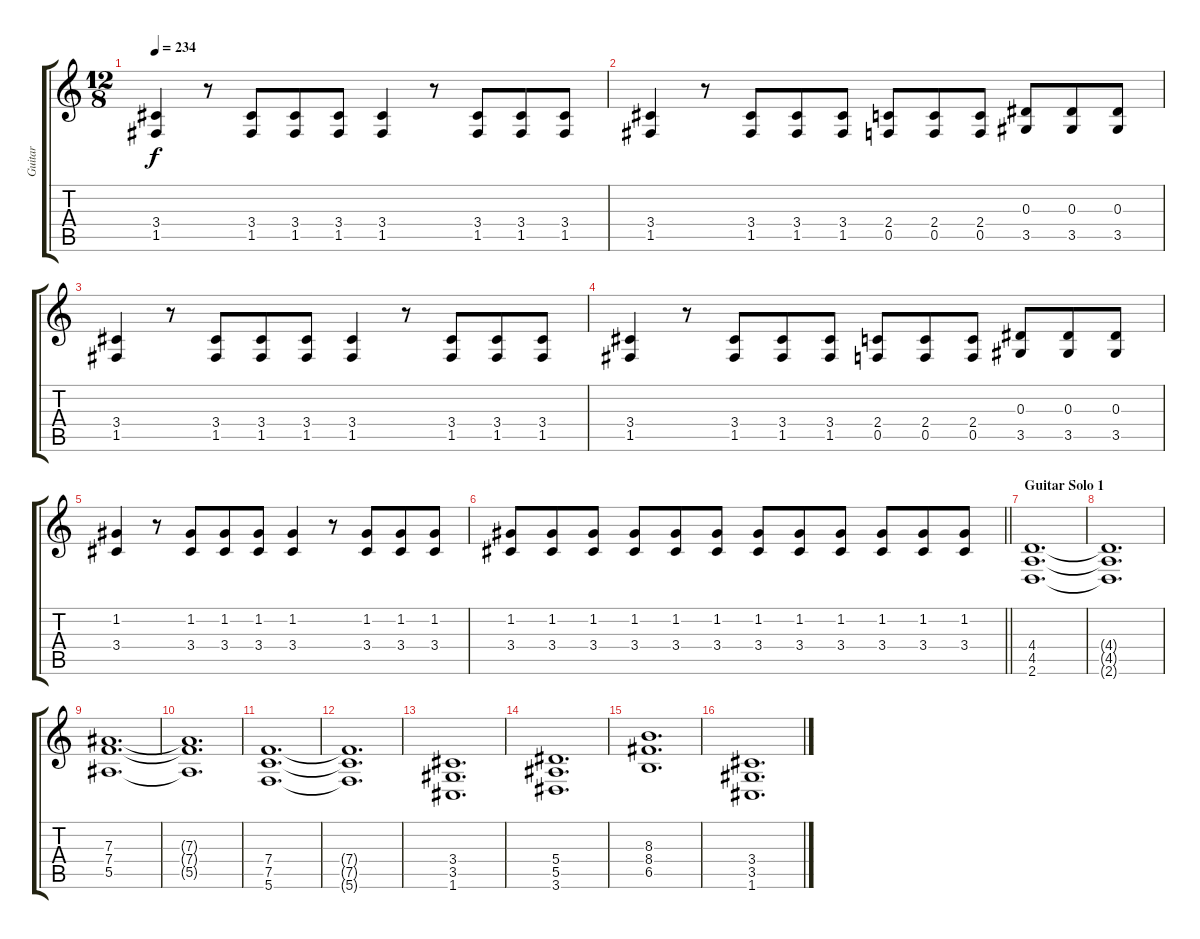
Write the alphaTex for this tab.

\track ("Guitar" "Guitar") {instrument distortionguitar}
\staff {score tabs}
\tuning (C4 G3 Eb3 Bb2 F2 C2) {hide}
\ts (12 8)
\tempo 234
\clef g2
\ks c
(3.4 1.5).4{dy f} r.8 (3.4 1.5).8 (3.4 1.5).8 (3.4 1.5).8 (3.4 1.5).4 r.8 (3.4 1.5).8 (3.4 1.5).8 (3.4 1.5).8 |
(3.4 1.5).4 r.8 (3.4 1.5).8 (3.4 1.5).8 (3.4 1.5).8 (2.4 0.5).8 (2.4 0.5).8 (2.4 0.5).8 (0.3 3.5).8 (0.3 3.5).8 (0.3 3.5).8 |
(3.4 1.5).4 r.8 (3.4 1.5).8 (3.4 1.5).8 (3.4 1.5).8 (3.4 1.5).4 r.8 (3.4 1.5).8 (3.4 1.5).8 (3.4 1.5).8 |
(3.4 1.5).4 r.8 (3.4 1.5).8 (3.4 1.5).8 (3.4 1.5).8 (2.4 0.5).8 (2.4 0.5).8 (2.4 0.5).8 (0.3 3.5).8 (0.3 3.5).8 (0.3 3.5).8 |
(1.2 3.4).4 r.8 (1.2 3.4).8 (1.2 3.4).8 (1.2 3.4).8 (1.2 3.4).4 r.8 (1.2 3.4).8 (1.2 3.4).8 (1.2 3.4).8 |
\barLineRight lightlight
(1.2 3.4).8 (1.2 3.4).8 (1.2 3.4).8 (1.2 3.4).8 (1.2 3.4).8 (1.2 3.4).8 (1.2 3.4).8 (1.2 3.4).8 (1.2 3.4).8 (1.2 3.4).8 (1.2 3.4).8 (1.2 3.4).8 |
\section ("" "Guitar Solo 1")
(4.4 4.5 2.6).1{d} |
(4.4{t} 4.5{t} 2.6{t}).1{d} |
(7.3 7.4 5.5).1{d} |
(7.3{t} 7.4{t} 5.5{t}).1{d} |
(7.4 7.5 5.6).1{d} |
(7.4{t} 7.5{t} 5.6{t}).1{d} |
(3.4 3.5 1.6).1{d} |
(5.4 5.5 3.6).1{d} |
(8.3 8.4 6.5).1{d} |
(3.4 3.5 1.6).1{d}
